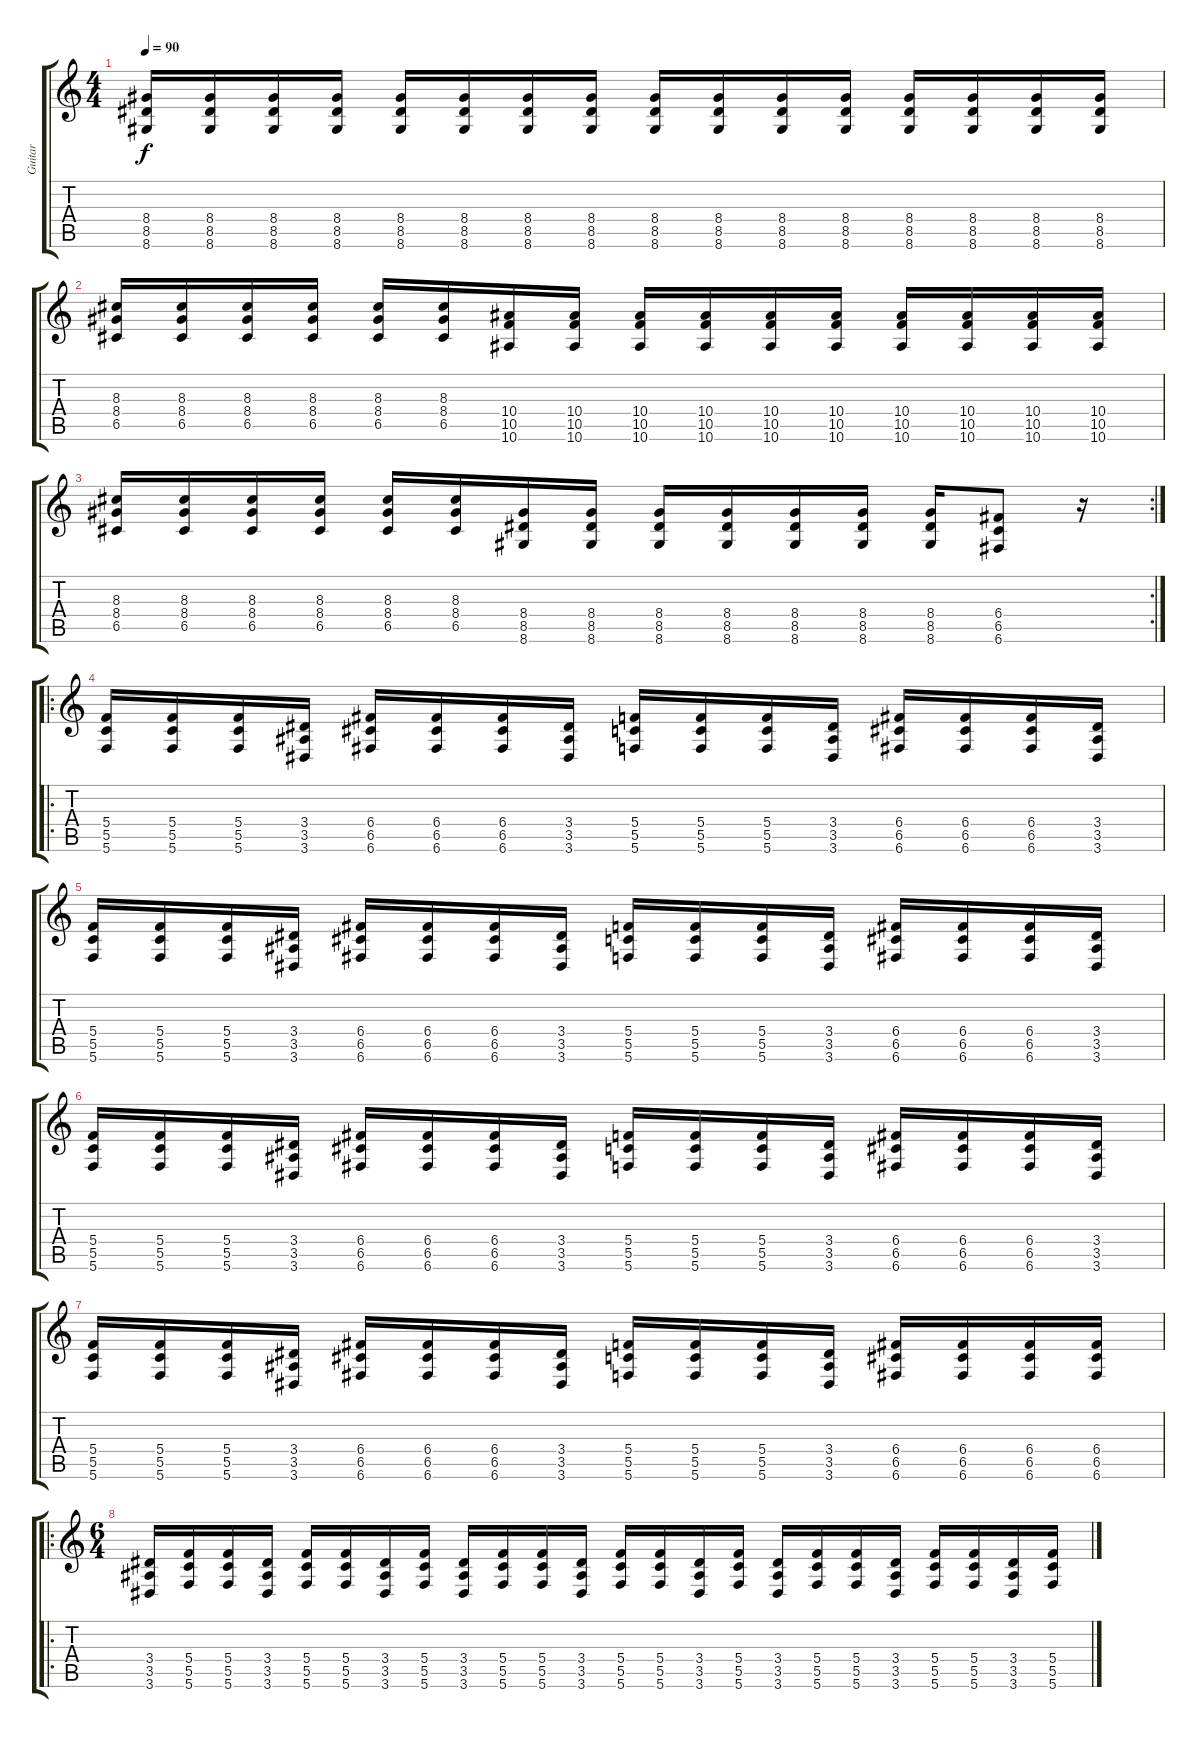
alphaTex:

\track ("Guitar" "Guitar") {instrument distortionguitar}
\staff {score tabs}
\tuning (D4 A3 F3 C3 G2 C2) {hide}
\ts (4 4)
\tempo 90
\clef g2
\ks c
(8.4 8.5 8.6).16{dy f} (8.4 8.5 8.6).16 (8.4 8.5 8.6).16 (8.4 8.5 8.6).16 (8.4 8.5 8.6).16 (8.4 8.5 8.6).16 (8.4 8.5 8.6).16 (8.4 8.5 8.6).16 (8.4 8.5 8.6).16 (8.4 8.5 8.6).16 (8.4 8.5 8.6).16 (8.4 8.5 8.6).16 (8.4 8.5 8.6).16 (8.4 8.5 8.6).16 (8.4 8.5 8.6).16 (8.4 8.5 8.6).16 |
(8.3 8.4 6.5).16 (8.3 8.4 6.5).16 (8.3 8.4 6.5).16 (8.3 8.4 6.5).16 (8.3 8.4 6.5).16 (8.3 8.4 6.5).16 (10.4 10.5 10.6).16 (10.4 10.5 10.6).16 (10.4 10.5 10.6).16 (10.4 10.5 10.6).16 (10.4 10.5 10.6).16 (10.4 10.5 10.6).16 (10.4 10.5 10.6).16 (10.4 10.5 10.6).16 (10.4 10.5 10.6).16 (10.4 10.5 10.6).16 |
\rc 2
(8.3 8.4 6.5).16 (8.3 8.4 6.5).16 (8.3 8.4 6.5).16 (8.3 8.4 6.5).16 (8.3 8.4 6.5).16 (8.3 8.4 6.5).16 (8.4 8.5 8.6).16 (8.4 8.5 8.6).16 (8.4 8.5 8.6).16 (8.4 8.5 8.6).16 (8.4 8.5 8.6).16 (8.4 8.5 8.6).16 (8.4 8.5 8.6).16 (6.4 6.5 6.6).8 r.16 |
\ro
(5.4 5.5 5.6).16 (5.4 5.5 5.6).16 (5.4 5.5 5.6).16 (3.4 3.5 3.6).16 (6.4 6.5 6.6).16 (6.4 6.5 6.6).16 (6.4 6.5 6.6).16 (3.4 3.5 3.6).16 (5.4 5.5 5.6).16 (5.4 5.5 5.6).16 (5.4 5.5 5.6).16 (3.4 3.5 3.6).16 (6.4 6.5 6.6).16 (6.4 6.5 6.6).16 (6.4 6.5 6.6).16 (3.4 3.5 3.6).16 |
(5.4 5.5 5.6).16 (5.4 5.5 5.6).16 (5.4 5.5 5.6).16 (3.4 3.5 3.6).16 (6.4 6.5 6.6).16 (6.4 6.5 6.6).16 (6.4 6.5 6.6).16 (3.4 3.5 3.6).16 (5.4 5.5 5.6).16 (5.4 5.5 5.6).16 (5.4 5.5 5.6).16 (3.4 3.5 3.6).16 (6.4 6.5 6.6).16 (6.4 6.5 6.6).16 (6.4 6.5 6.6).16 (3.4 3.5 3.6).16 |
(5.4 5.5 5.6).16 (5.4 5.5 5.6).16 (5.4 5.5 5.6).16 (3.4 3.5 3.6).16 (6.4 6.5 6.6).16 (6.4 6.5 6.6).16 (6.4 6.5 6.6).16 (3.4 3.5 3.6).16 (5.4 5.5 5.6).16 (5.4 5.5 5.6).16 (5.4 5.5 5.6).16 (3.4 3.5 3.6).16 (6.4 6.5 6.6).16 (6.4 6.5 6.6).16 (6.4 6.5 6.6).16 (3.4 3.5 3.6).16 |
(5.4 5.5 5.6).16 (5.4 5.5 5.6).16 (5.4 5.5 5.6).16 (3.4 3.5 3.6).16 (6.4 6.5 6.6).16 (6.4 6.5 6.6).16 (6.4 6.5 6.6).16 (3.4 3.5 3.6).16 (5.4 5.5 5.6).16 (5.4 5.5 5.6).16 (5.4 5.5 5.6).16 (3.4 3.5 3.6).16 (6.4 6.5 6.6).16 (6.4 6.5 6.6).16 (6.4 6.5 6.6).16 (6.4 6.5 6.6).16 |
\ro
\ts (6 4)
(3.4 3.5 3.6).16 (5.4 5.5 5.6).16 (5.4 5.5 5.6).16 (3.4 3.5 3.6).16 (5.4 5.5 5.6).16 (5.4 5.5 5.6).16 (3.4 3.5 3.6).16 (5.4 5.5 5.6).16 (3.4 3.5 3.6).16 (5.4 5.5 5.6).16 (5.4 5.5 5.6).16 (3.4 3.5 3.6).16 (5.4 5.5 5.6).16 (5.4 5.5 5.6).16 (3.4 3.5 3.6).16 (5.4 5.5 5.6).16 (3.4 3.5 3.6).16 (5.4 5.5 5.6).16 (5.4 5.5 5.6).16 (3.4 3.5 3.6).16 (5.4 5.5 5.6).16 (5.4 5.5 5.6).16 (3.4 3.5 3.6).16 (5.4 5.5 5.6).16
